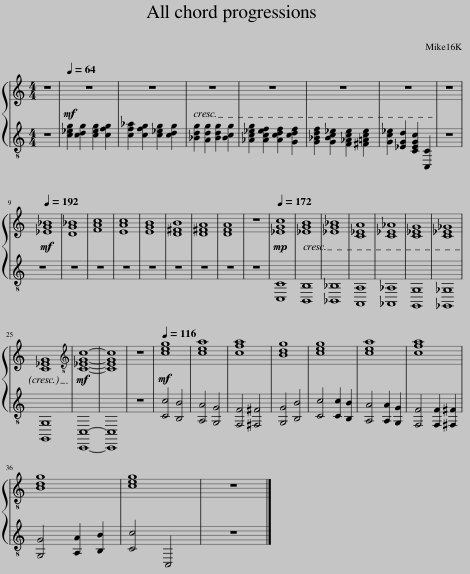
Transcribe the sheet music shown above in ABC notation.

X:1
%%score { 1 | 2 }
L:1/8
Q:1/4=60
M:4/4
I:linebreak $
K:C
V:1 treble
V:2 treble-8
V:1
 z8 |[Q:1/4=64]!mf! z8 | z8 | z8 | z8 | %5
 z8 | z8 |[Q:1/4=60] z8 |$[Q:1/4=192]!mf! [_EG_B]8 | [DG_B]8 | %10
 [FAc]8 | [EAc]8 | [EGB]8 | [D^FB]8 | [D^FA]8 | %15
 [DFA]8 |[Q:1/4=60] z8 |[Q:1/4=172]!mp! [_EGc]8 | [_EGB]8 | [_EG_B]8 | %20
 [C_EA]8 | [C_E_A]8 | [C_EG]8 | [C_E_G]8 |$ [C_EG]8 | %25
[K:treble-8]!mf! [C_EGc]8- | [CEGc]8 |[Q:1/4=60] z8 |[Q:1/4=116]!mf! [ceg]8 | [cea]8 | %30
 [cfa]8 | [Bdg]8 | [ceg]8 | [cea]8 | [cfa]8 |$ %35
 [Bdg]8 | [ceg]8 |[Q:1/4=60] z8 |] %38
V:2
 z8 | [c_eg]2 [cdg]2 [ceg]2 [cfg]2 | [cf_a]2 [cfg]2 [c_eg]2 [cdg]2 | [_Bdg]2 [Adg]2 [Bdg]2 [Bcg]2 | [_Ac_eg]2 [Acef]2 [Acdf]2 [Gcdf]2 | %5
 [G_Bdf]2 [GBc_e]2 [F_Ace]2 [^F=Ace]2 | [Gc_e]2 [_EGd]2 [CEGc]2 [C,C]2 | z8 |$ z8 | z8 | %10
 z8 | z8 | z8 | z8 | z8 | %15
 z8 | z8 | [C,C]8 | [B,,B,]8 | [_B,,_B,]8 | %20
 [A,,A,]8 | [_A,,_A,]8 | [G,,G,]8 | [_G,,_G,]8 |$ [G,,G,]8 | %25
 [C,,C,]8- | [C,,C,]8 | z8 | [Cc]4 [B,B]4 | [A,A]4 [G,G]4 | %30
 [F,F]4 [^F,^F]4 | [G,G]4 [B,B]4 | [Cc]4 [Cc]2 [B,B]2 | [A,A]4 [A,A]2 [G,G]2 | [F,F]4 [F,F]2 [^F,^F]2 |$ %35
 [G,G]4 [A,A]2 [B,B]2 | [Cc]4 C,4 | z8 |] %38
